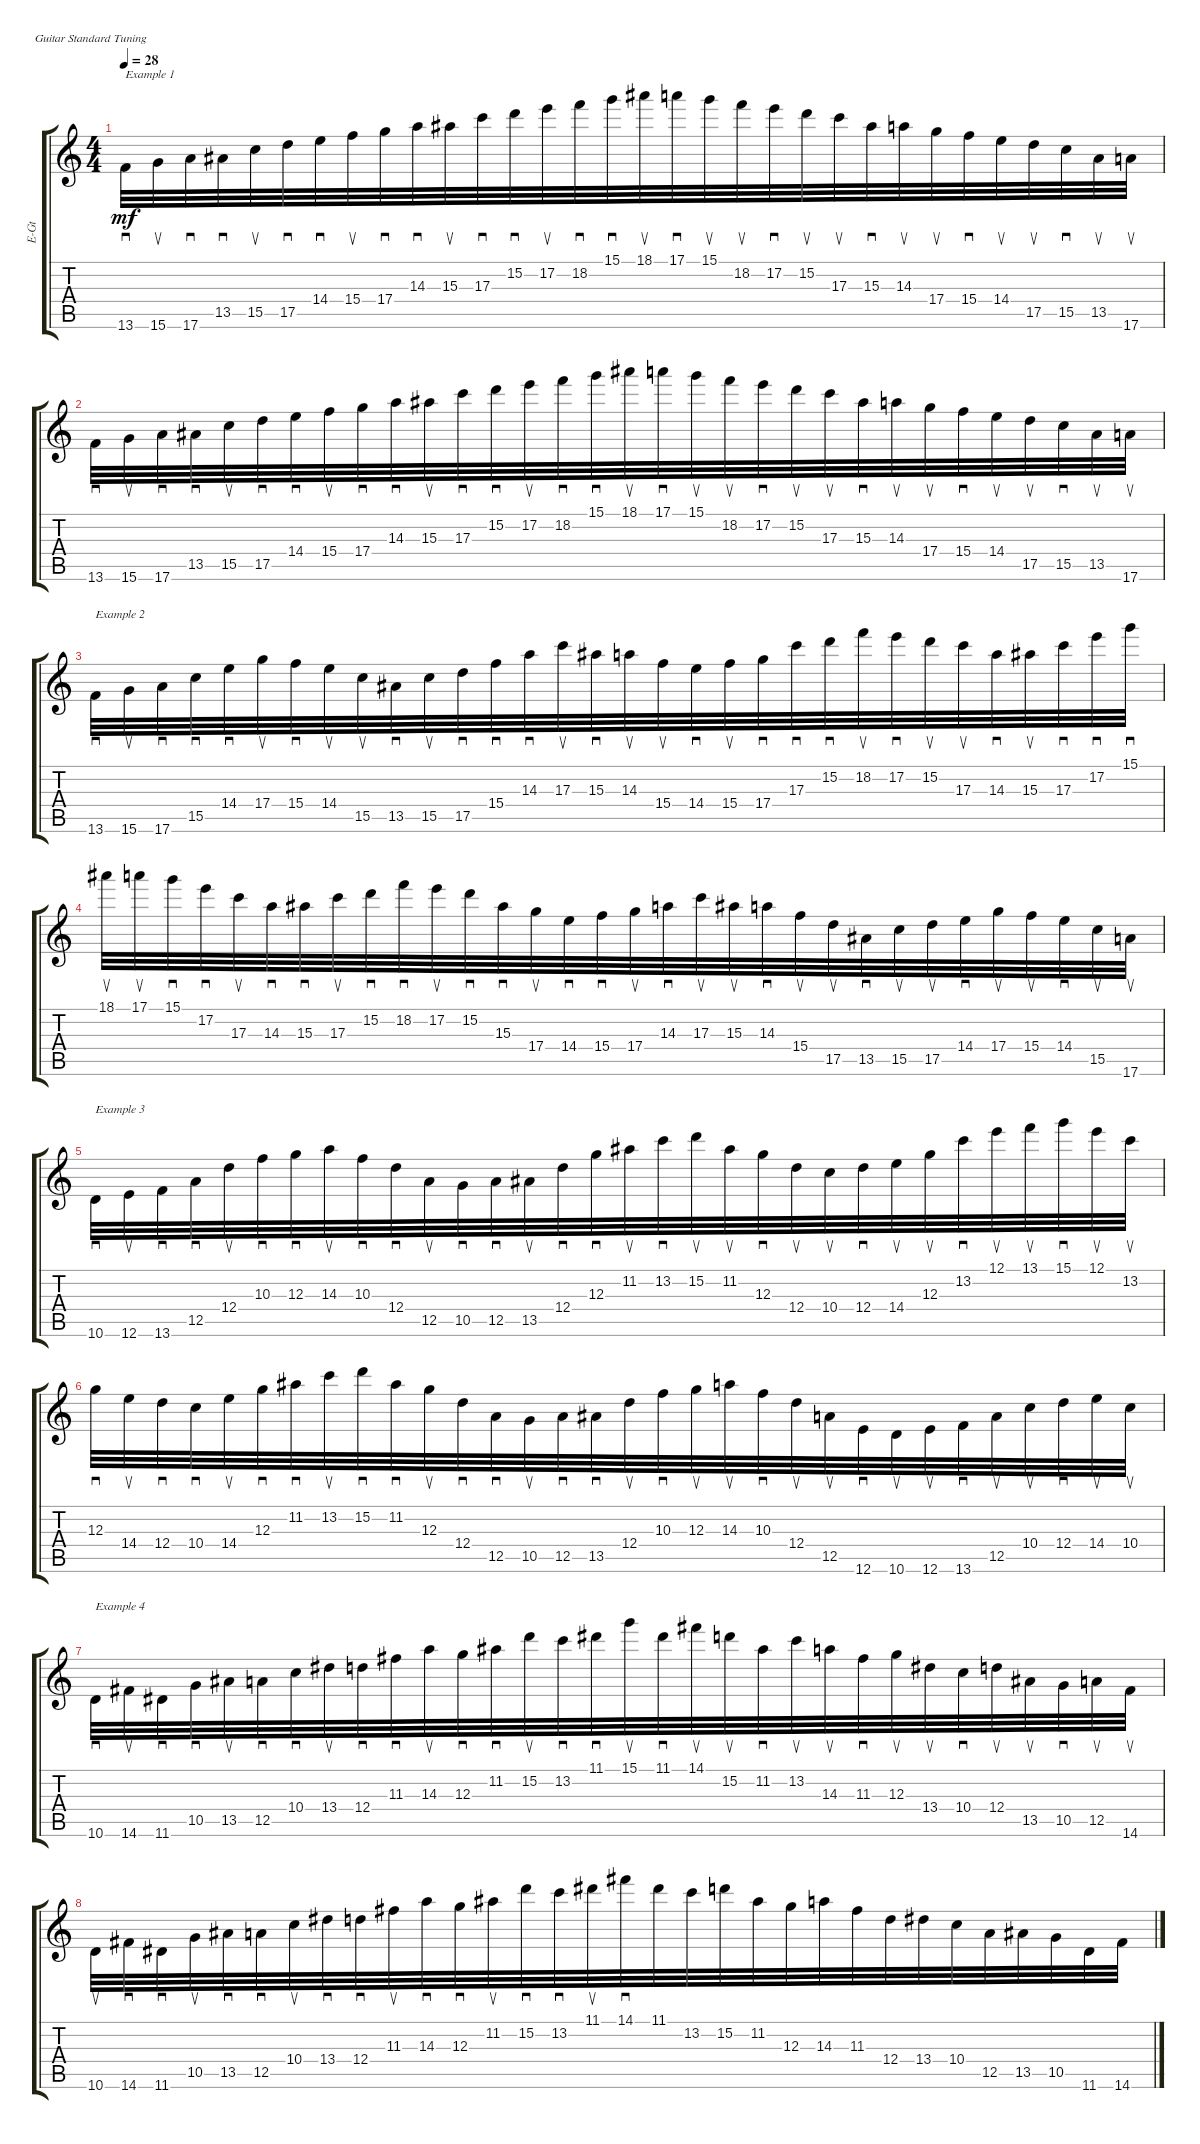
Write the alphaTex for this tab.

\defaultSystemsLayout 4
\bracketExtendMode groupsimilarinstruments
\otherSystemsTrackNameOrientation horizontal
\track ("Electric Guitar" "E-Gt") {instrument overdrivenguitar}
\staff {score tabs}
\tuning (E4 B3 G3 D3 A2 E2)
\ts (4 4)
\beaming (8 8)
\tempo 28
\clef g2
\ks aminor
13.6.32{sd txt "Example 1" dy mf instrument overdrivenguitar beam Down} 15.6.32{su beam Down} 17.6.32{sd beam Down} 13.5{acc #}.32{sd beam Down} 15.5.32{su beam Down} 17.5.32{sd beam Down} 14.4.32{sd beam Down} 15.4.32{su beam Down} 17.4.32{sd beam Down} 14.3.32{sd beam Down} 15.3{acc #}.32{su beam Down} 17.3.32{sd beam Down} 15.2.32{sd beam Down} 17.2.32{su beam Down} 18.2.32{sd beam Down} 15.1.32{sd beam Down} 18.1{acc #}.32{su beam Down} 17.1.32{sd beam Down} 15.1.32{su beam Down} 18.2.32{su beam Down} 17.2.32{sd beam Down} 15.2.32{su beam Down} 17.3.32{su beam Down} 15.3{acc #}.32{sd beam Down} 14.3.32{su beam Down} 17.4.32{su beam Down} 15.4.32{sd beam Down} 14.4.32{su beam Down} 17.5.32{su beam Down} 15.5.32{sd beam Down} 13.5{acc #}.32{su beam Down} 17.6.32{su beam Down} |
13.6.32{sd beam Down} 15.6.32{su beam Down} 17.6.32{sd beam Down} 13.5{acc #}.32{sd beam Down} 15.5.32{su beam Down} 17.5.32{sd beam Down} 14.4.32{sd beam Down} 15.4.32{su beam Down} 17.4.32{sd beam Down} 14.3.32{sd beam Down} 15.3{acc #}.32{su beam Down} 17.3.32{sd beam Down} 15.2.32{sd beam Down} 17.2.32{su beam Down} 18.2.32{sd beam Down} 15.1.32{sd beam Down} 18.1{acc #}.32{su beam Down} 17.1.32{sd beam Down} 15.1.32{su beam Down} 18.2.32{su beam Down} 17.2.32{sd beam Down} 15.2.32{su beam Down} 17.3.32{su beam Down} 15.3{acc #}.32{sd beam Down} 14.3.32{su beam Down} 17.4.32{su beam Down} 15.4.32{sd beam Down} 14.4.32{su beam Down} 17.5.32{su beam Down} 15.5.32{sd beam Down} 13.5{acc #}.32{su beam Down} 17.6.32{su beam Down} |
13.6.32{sd txt "Example 2" beam Down} 15.6.32{su beam Down} 17.6.32{sd beam Down} 15.5.32{sd beam Down} 14.4.32{sd beam Down} 17.4.32{su beam Down} 15.4.32{sd beam Down} 14.4.32{su beam Down} 15.5.32{su beam Down} 13.5{acc #}.32{sd beam Down} 15.5.32{su beam Down} 17.5.32{sd beam Down} 15.4.32{sd beam Down} 14.3.32{sd beam Down} 17.3.32{su beam Down} 15.3{acc #}.32{sd beam Down} 14.3.32{su beam Down} 15.4.32{su beam Down} 14.4.32{sd beam Down} 15.4.32{su beam Down} 17.4.32{sd beam Down} 17.3.32{sd beam Down} 15.2.32{sd beam Down} 18.2.32{su beam Down} 17.2.32{sd beam Down} 15.2.32{su beam Down} 17.3.32{su beam Down} 14.3.32{sd beam Down} 15.3{acc #}.32{su beam Down} 17.3.32{sd beam Down} 17.2.32{sd beam Down} 15.1.32{sd beam Down} |
18.1{acc #}.32{su beam Down} 17.1.32{su beam Down} 15.1.32{sd beam Down} 17.2.32{sd beam Down} 17.3.32{su beam Down} 14.3.32{sd beam Down} 15.3{acc #}.32{sd beam Down} 17.3.32{su beam Down} 15.2.32{sd beam Down} 18.2.32{sd beam Down} 17.2.32{su beam Down} 15.2.32{sd beam Down} 15.3{acc #}.32{sd beam Down} 17.4.32{su beam Down} 14.4.32{sd beam Down} 15.4.32{sd beam Down} 17.4.32{su beam Down} 14.3.32{sd beam Down} 17.3.32{su beam Down} 15.3{acc #}.32{su beam Down} 14.3.32{sd beam Down} 15.4.32{su beam Down} 17.5.32{su beam Down} 13.5{acc #}.32{sd beam Down} 15.5.32{su beam Down} 17.5.32{su beam Down} 14.4.32{sd beam Down} 17.4.32{su beam Down} 15.4.32{su beam Down} 14.4.32{sd beam Down} 15.5.32{su beam Down} 17.6.32{su beam Down} |
10.6.32{sd txt "Example 3" beam Down} 12.6.32{su beam Down} 13.6.32{sd beam Down} 12.5.32{sd beam Down} 12.4.32{su beam Down} 10.3.32{sd beam Down} 12.3.32{sd beam Down} 14.3.32{su beam Down} 10.3.32{sd beam Down} 12.4.32{sd beam Down} 12.5.32{su beam Down} 10.5.32{sd beam Down} 12.5.32{sd beam Down} 13.5{acc #}.32{su beam Down} 12.4.32{sd beam Down} 12.3.32{sd beam Down} 11.2{acc #}.32{su beam Down} 13.2.32{sd beam Down} 15.2.32{su beam Down} 11.2{acc #}.32{su beam Down} 12.3.32{sd beam Down} 12.4.32{su beam Down} 10.4.32{su beam Down} 12.4.32{sd beam Down} 14.4.32{su beam Down} 12.3.32{su beam Down} 13.2.32{sd beam Down} 12.1.32{su beam Down} 13.1.32{su beam Down} 15.1.32{sd beam Down} 12.1.32{su beam Down} 13.2.32{su beam Down} |
12.3.32{sd beam Down} 14.4.32{su beam Down} 12.4.32{sd beam Down} 10.4.32{sd beam Down} 14.4.32{su beam Down} 12.3.32{sd beam Down} 11.2{acc #}.32{sd beam Down} 13.2.32{su beam Down} 15.2.32{sd beam Down} 11.2{acc #}.32{sd beam Down} 12.3.32{su beam Down} 12.4.32{sd beam Down} 12.5.32{sd beam Down} 10.5.32{su beam Down} 12.5.32{sd beam Down} 13.5{acc #}.32{sd beam Down} 12.4.32{su beam Down} 10.3.32{sd beam Down} 12.3.32{su beam Down} 14.3.32{su beam Down} 10.3.32{sd beam Down} 12.4.32{su beam Down} 12.5.32{su beam Down} 12.6.32{sd beam Down} 10.6.32{su beam Down} 12.6.32{su beam Down} 13.6.32{sd beam Down} 12.5.32{su beam Down} 10.4.32{su beam Down} 12.4.32{sd beam Down} 14.4.32{su beam Down} 10.4.32{su beam Down} |
10.6.32{sd txt "Example 4" beam Down} 14.6{acc #}.32{su beam Down} 11.6{acc #}.32{sd beam Down} 10.5.32{sd beam Down} 13.5{acc #}.32{su beam Down} 12.5.32{sd beam Down} 10.4.32{sd beam Down} 13.4{acc #}.32{su beam Down} 12.4.32{sd beam Down} 11.3{acc #}.32{sd beam Down} 14.3.32{su beam Down} 12.3.32{sd beam Down} 11.2{acc #}.32{sd beam Down} 15.2.32{su beam Down} 13.2.32{sd beam Down} 11.1{acc #}.32{sd beam Down} 15.1.32{su beam Down} 11.1{acc #}.32{sd beam Down} 14.1{acc #}.32{su beam Down} 15.2.32{su beam Down} 11.2{acc #}.32{sd beam Down} 13.2.32{su beam Down} 14.3.32{su beam Down} 11.3{acc #}.32{sd beam Down} 12.3.32{su beam Down} 13.4{acc #}.32{su beam Down} 10.4.32{sd beam Down} 12.4.32{su beam Down} 13.5{acc #}.32{su beam Down} 10.5.32{sd beam Down} 12.5.32{su beam Down} 14.6{acc #}.32{su beam Down} |
10.6.32{su beam Down} 14.6{acc #}.32{sd beam Down} 11.6{acc #}.32{sd beam Down} 10.5.32{su beam Down} 13.5{acc #}.32{sd beam Down} 12.5.32{sd beam Down} 10.4.32{su beam Down} 13.4{acc #}.32{sd beam Down} 12.4.32{sd beam Down} 11.3{acc #}.32{su beam Down} 14.3.32{sd beam Down} 12.3.32{sd beam Down} 11.2{acc #}.32{su beam Down} 15.2.32{sd beam Down} 13.2.32{sd beam Down} 11.1{acc #}.32{su beam Down} 14.1{acc #}.32{sd beam Down} 11.1{acc #}.32{beam Down} 13.2.32{beam Down} 15.2.32{beam Down} 11.2{acc #}.32{beam Down} 12.3.32{beam Down} 14.3.32{beam Down} 11.3{acc #}.32{beam Down} 12.4.32{beam Down} 13.4{acc #}.32{beam Down} 10.4.32{beam Down} 12.5.32{beam Down} 13.5{acc #}.32{beam Down} 10.5.32{beam Down} 11.6{acc #}.32{beam Down} 14.6{acc #}.32{beam Down}
